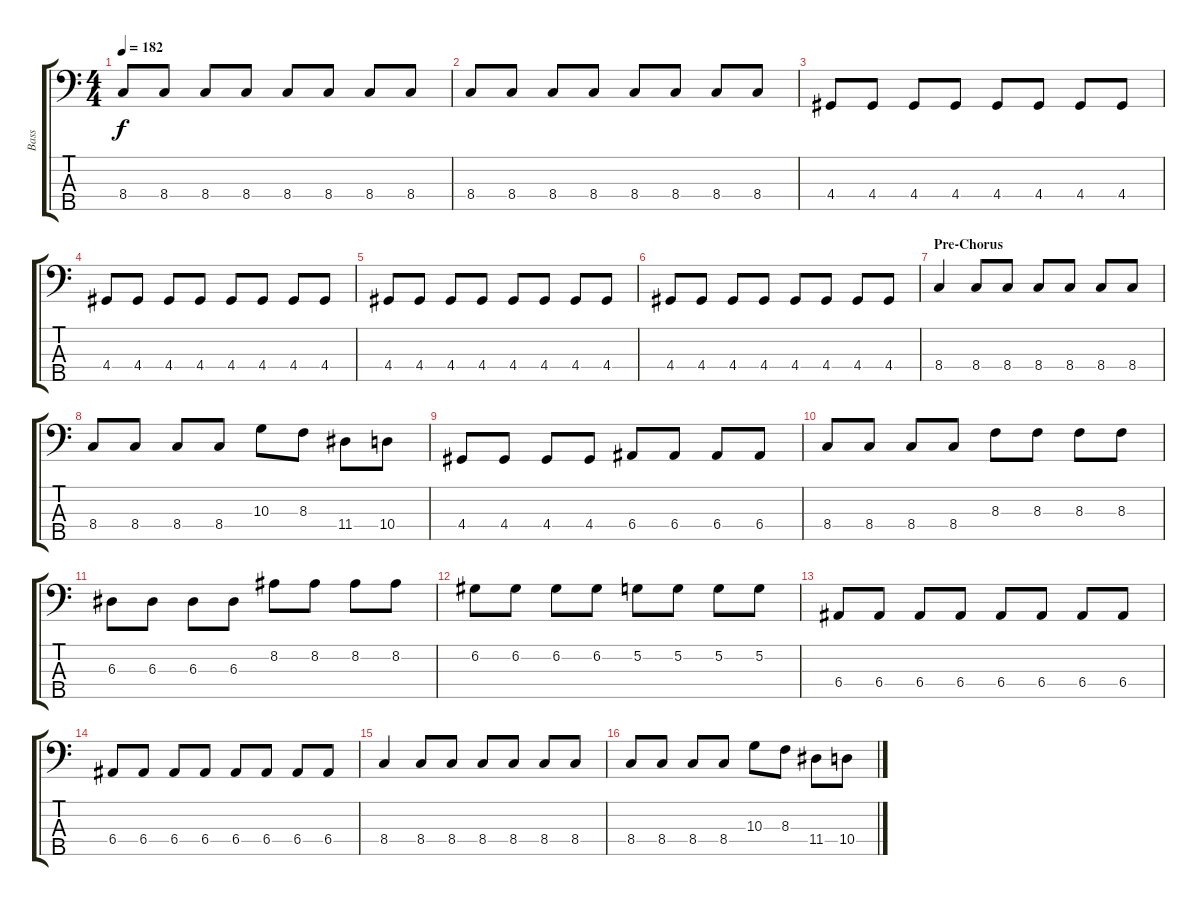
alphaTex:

\track ("Bass" "Bass") {instrument electricbasspick}
\staff {score tabs}
\tuning (G2 D2 A1 E1 B0) {hide}
\ts (4 4)
\tempo 182
\clef f4
\ks c
8.4.8{dy f} 8.4.8 8.4.8 8.4.8 8.4.8 8.4.8 8.4.8 8.4.8 |
8.4.8 8.4.8 8.4.8 8.4.8 8.4.8 8.4.8 8.4.8 8.4.8 |
4.4.8 4.4.8 4.4.8 4.4.8 4.4.8 4.4.8 4.4.8 4.4.8 |
4.4.8 4.4.8 4.4.8 4.4.8 4.4.8 4.4.8 4.4.8 4.4.8 |
4.4.8 4.4.8 4.4.8 4.4.8 4.4.8 4.4.8 4.4.8 4.4.8 |
4.4.8 4.4.8 4.4.8 4.4.8 4.4.8 4.4.8 4.4.8 4.4.8 |
\section ("" "Pre-Chorus")
8.4.4 8.4.8 8.4.8 8.4.8 8.4.8 8.4.8 8.4.8 |
8.4.8 8.4.8 8.4.8 8.4.8 10.3.8 8.3.8 11.4.8 10.4.8 |
4.4.8 4.4.8 4.4.8 4.4.8 6.4.8 6.4.8 6.4.8 6.4.8 |
8.4.8 8.4.8 8.4.8 8.4.8 8.3.8 8.3.8 8.3.8 8.3.8 |
6.3.8 6.3.8 6.3.8 6.3.8 8.2.8 8.2.8 8.2.8 8.2.8 |
6.2.8 6.2.8 6.2.8 6.2.8 5.2.8 5.2.8 5.2.8 5.2.8 |
6.4.8 6.4.8 6.4.8 6.4.8 6.4.8 6.4.8 6.4.8 6.4.8 |
6.4.8 6.4.8 6.4.8 6.4.8 6.4.8 6.4.8 6.4.8 6.4.8 |
8.4.4 8.4.8 8.4.8 8.4.8 8.4.8 8.4.8 8.4.8 |
8.4.8 8.4.8 8.4.8 8.4.8 10.3.8 8.3.8 11.4.8 10.4.8
